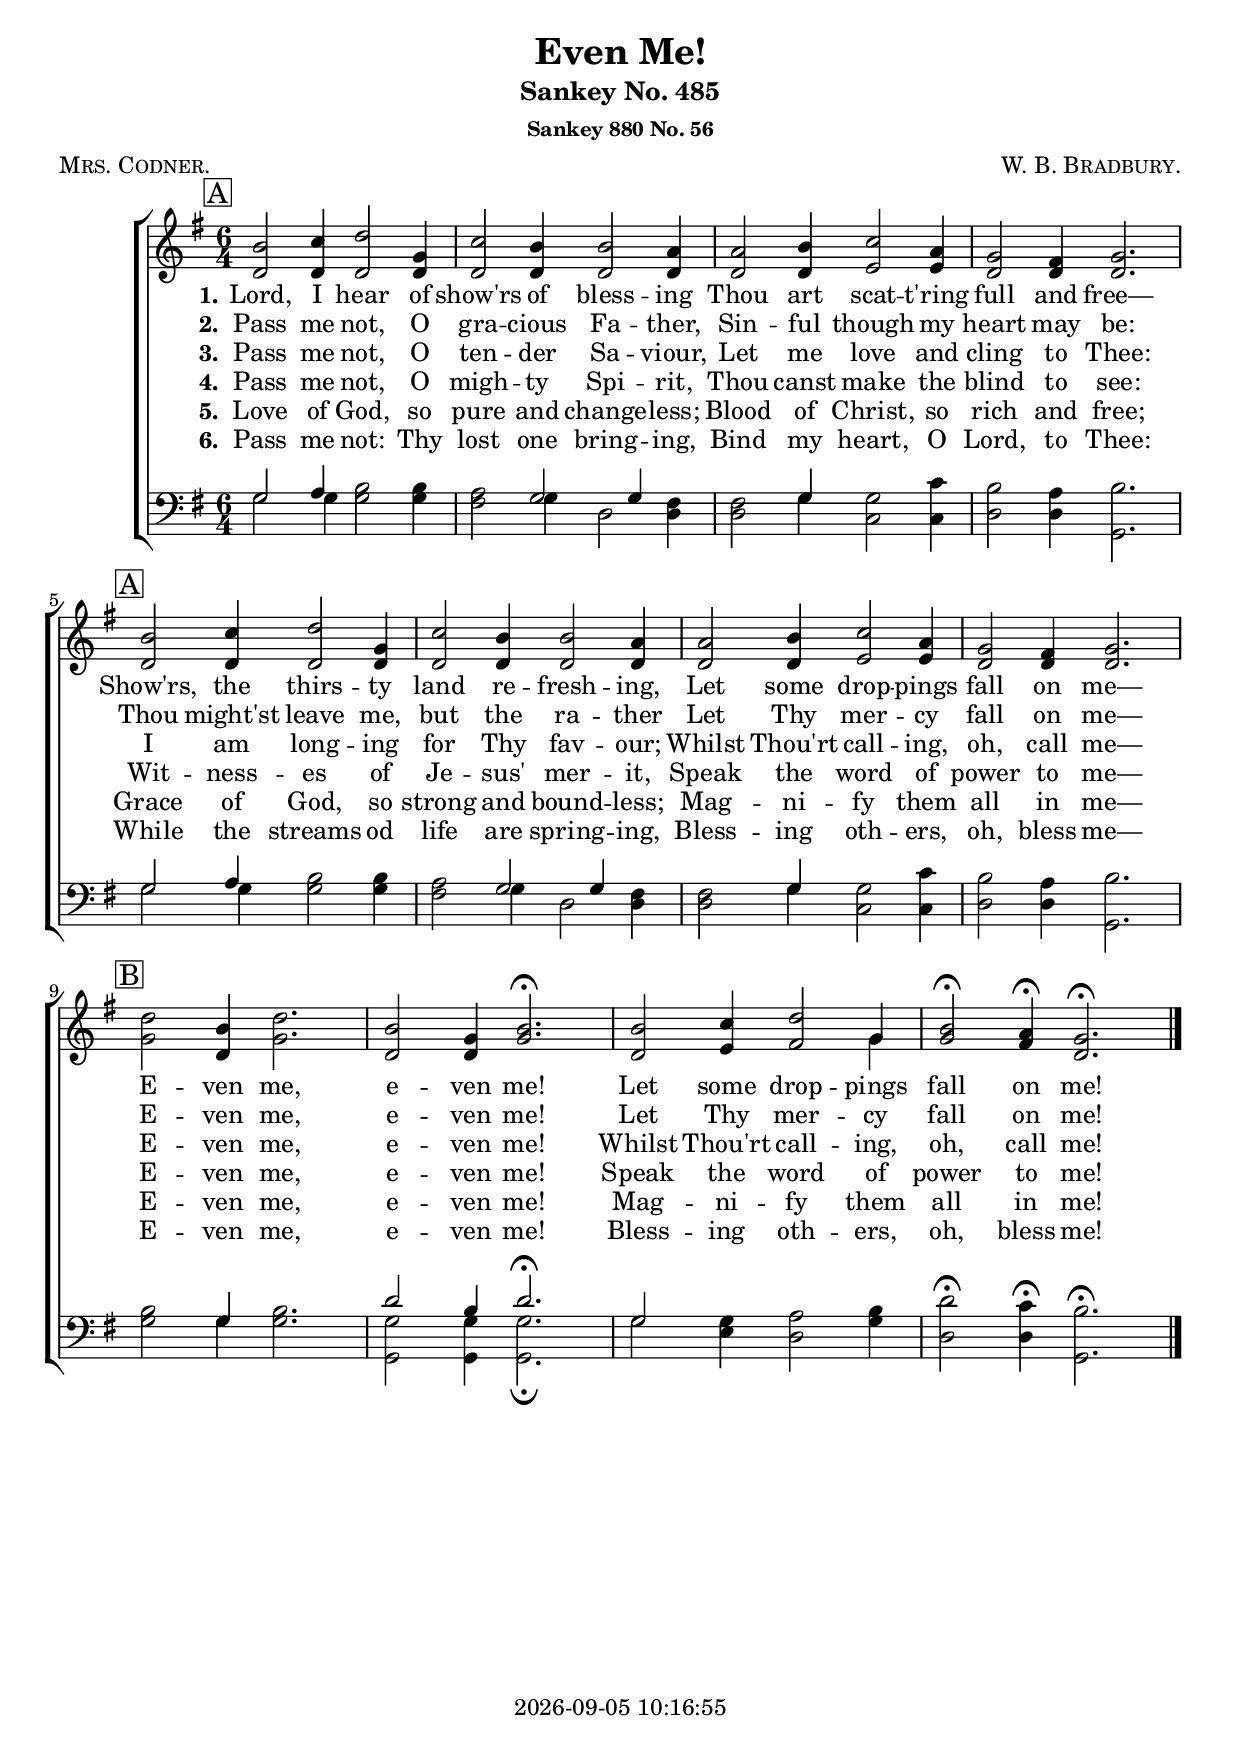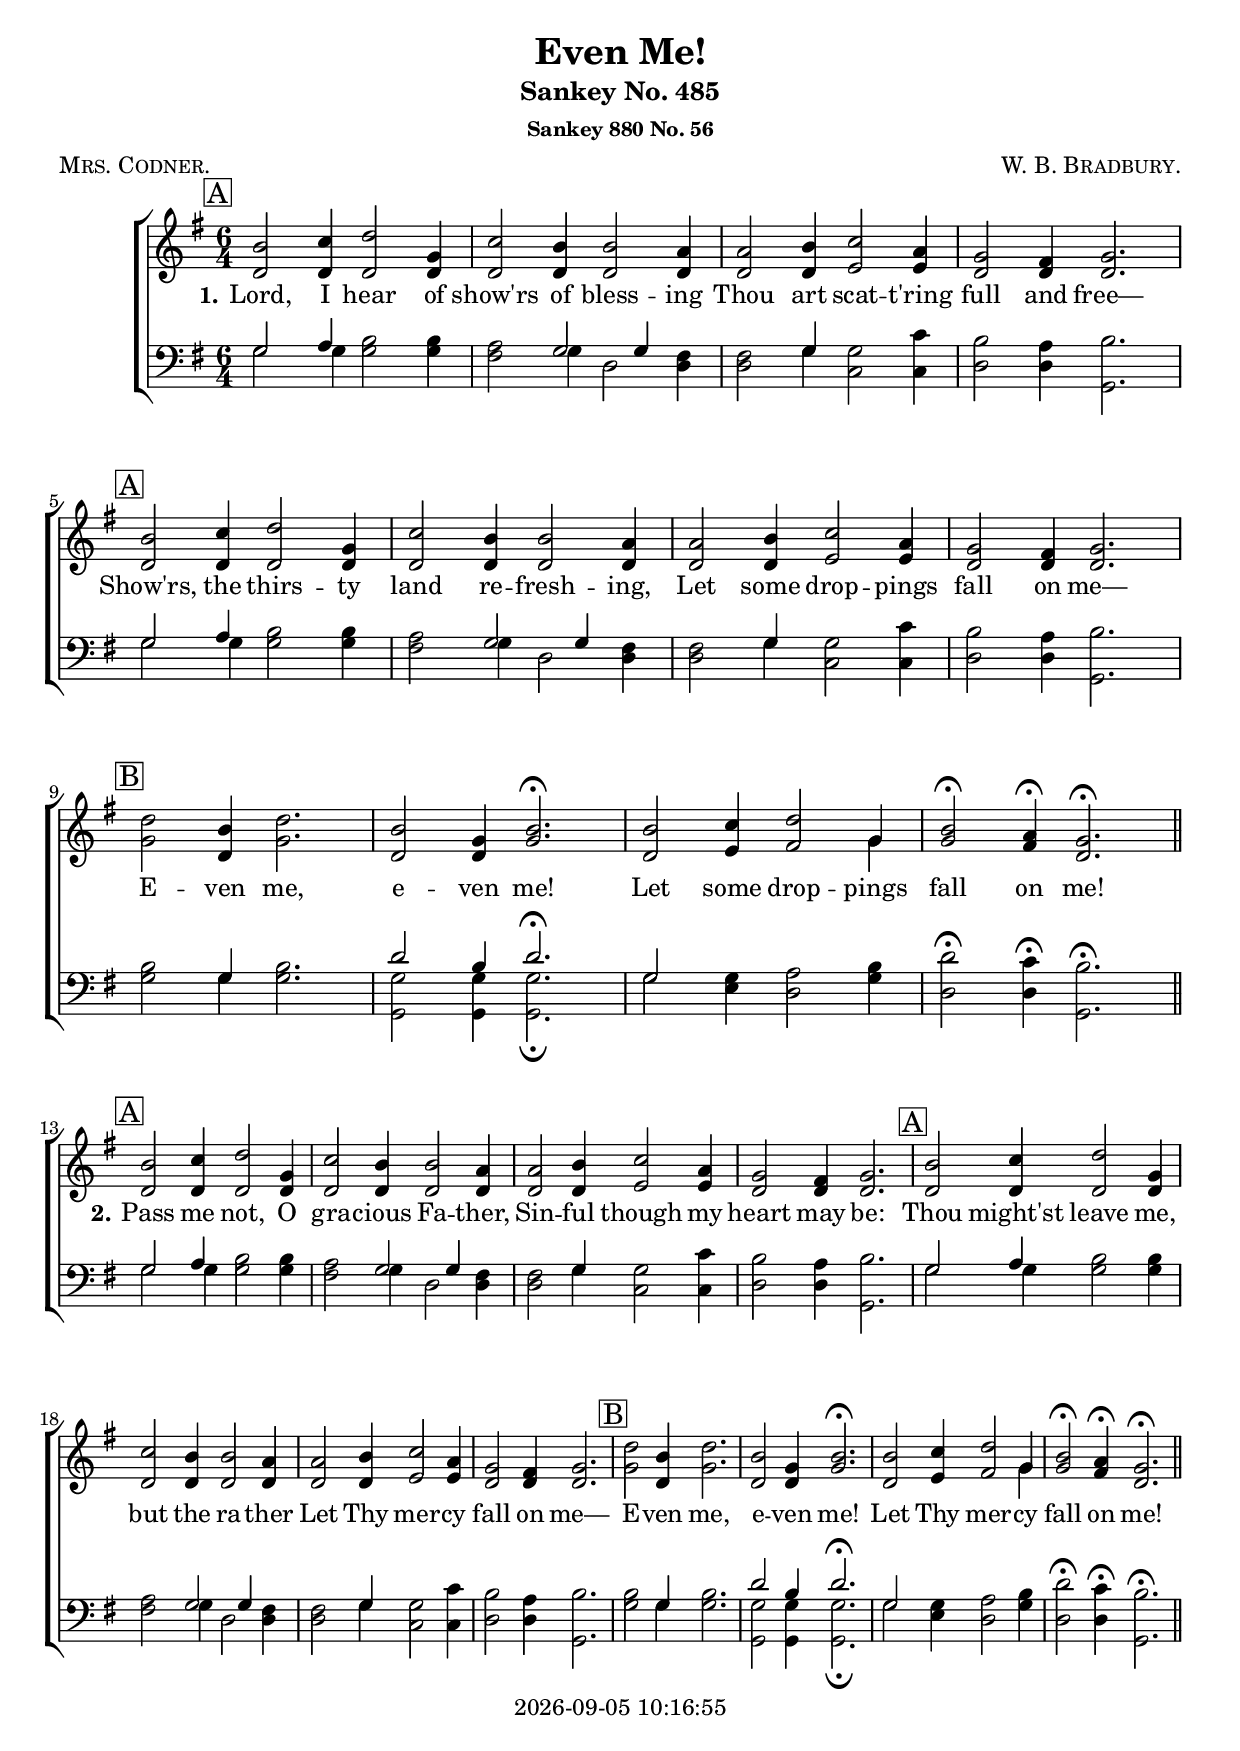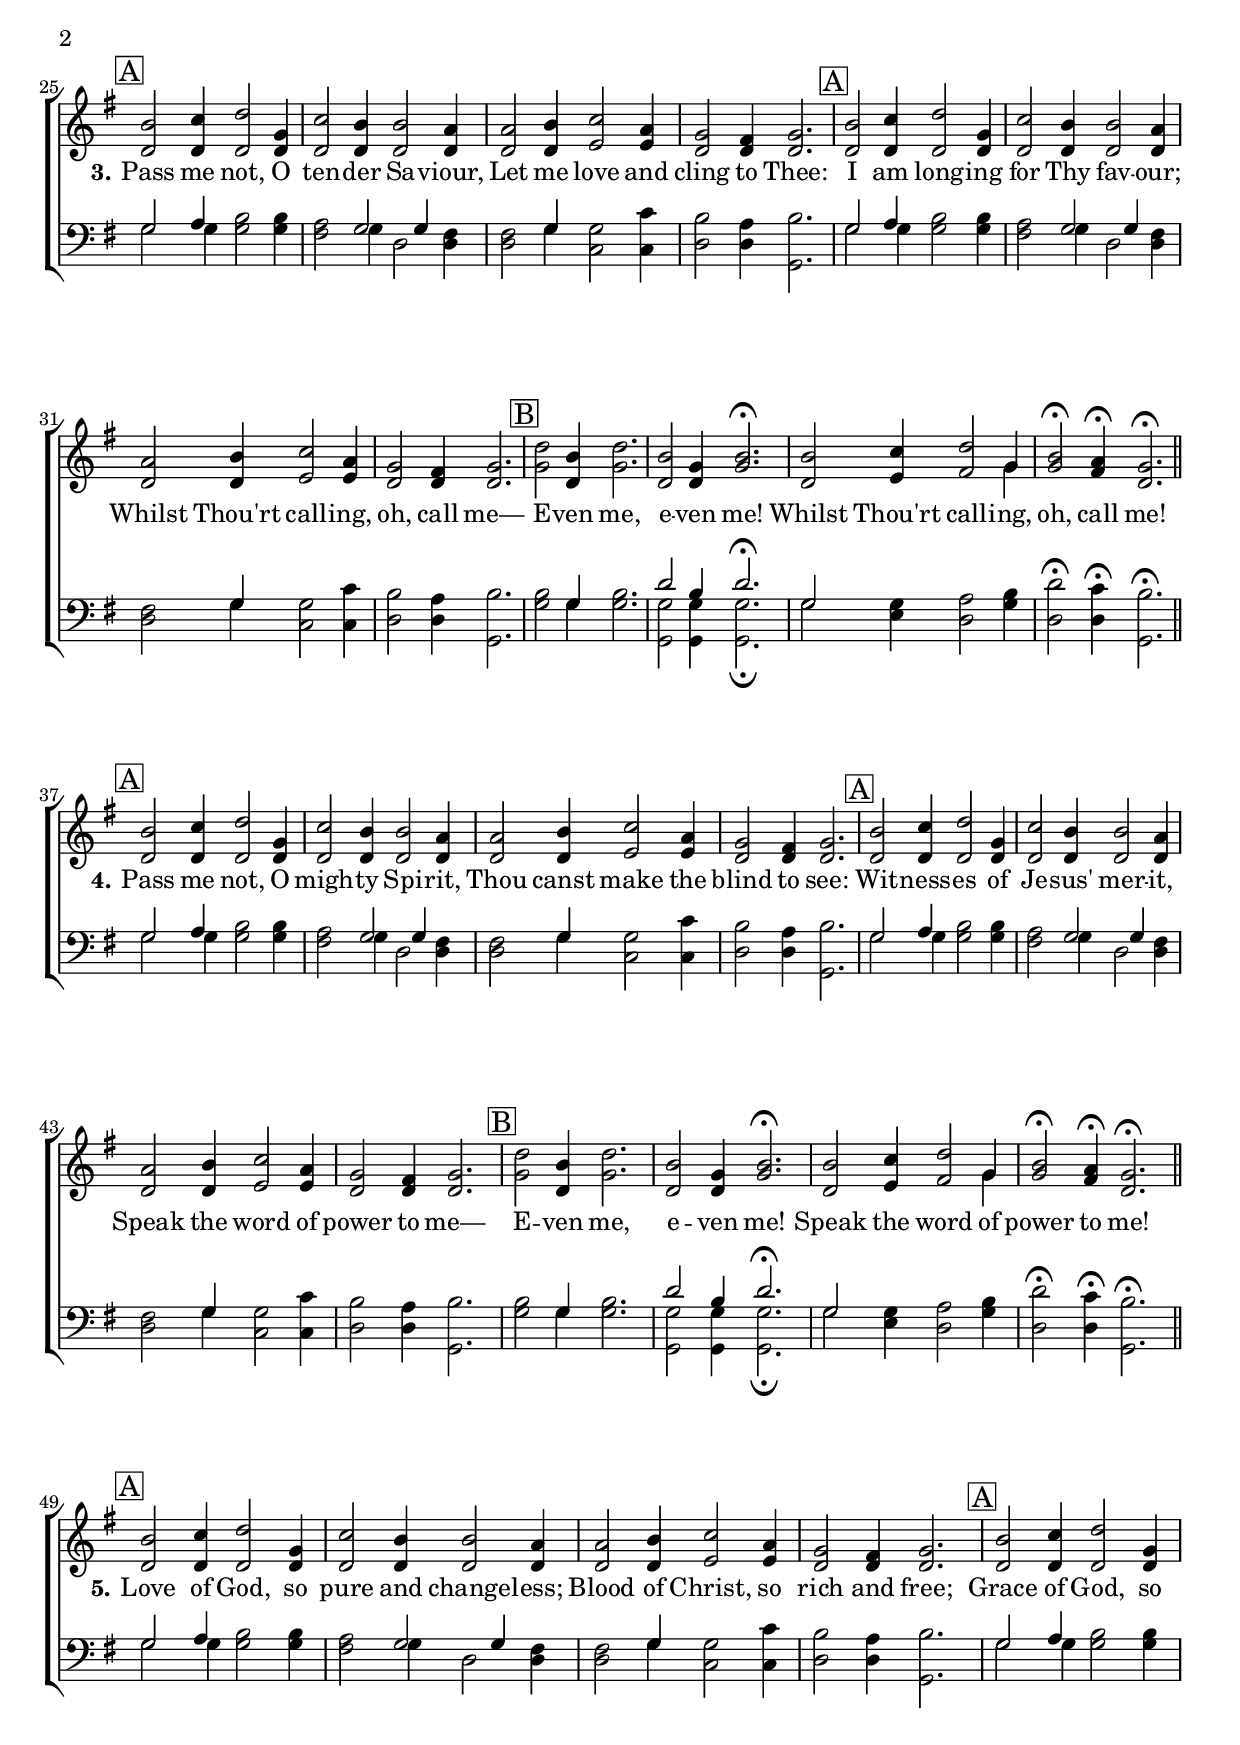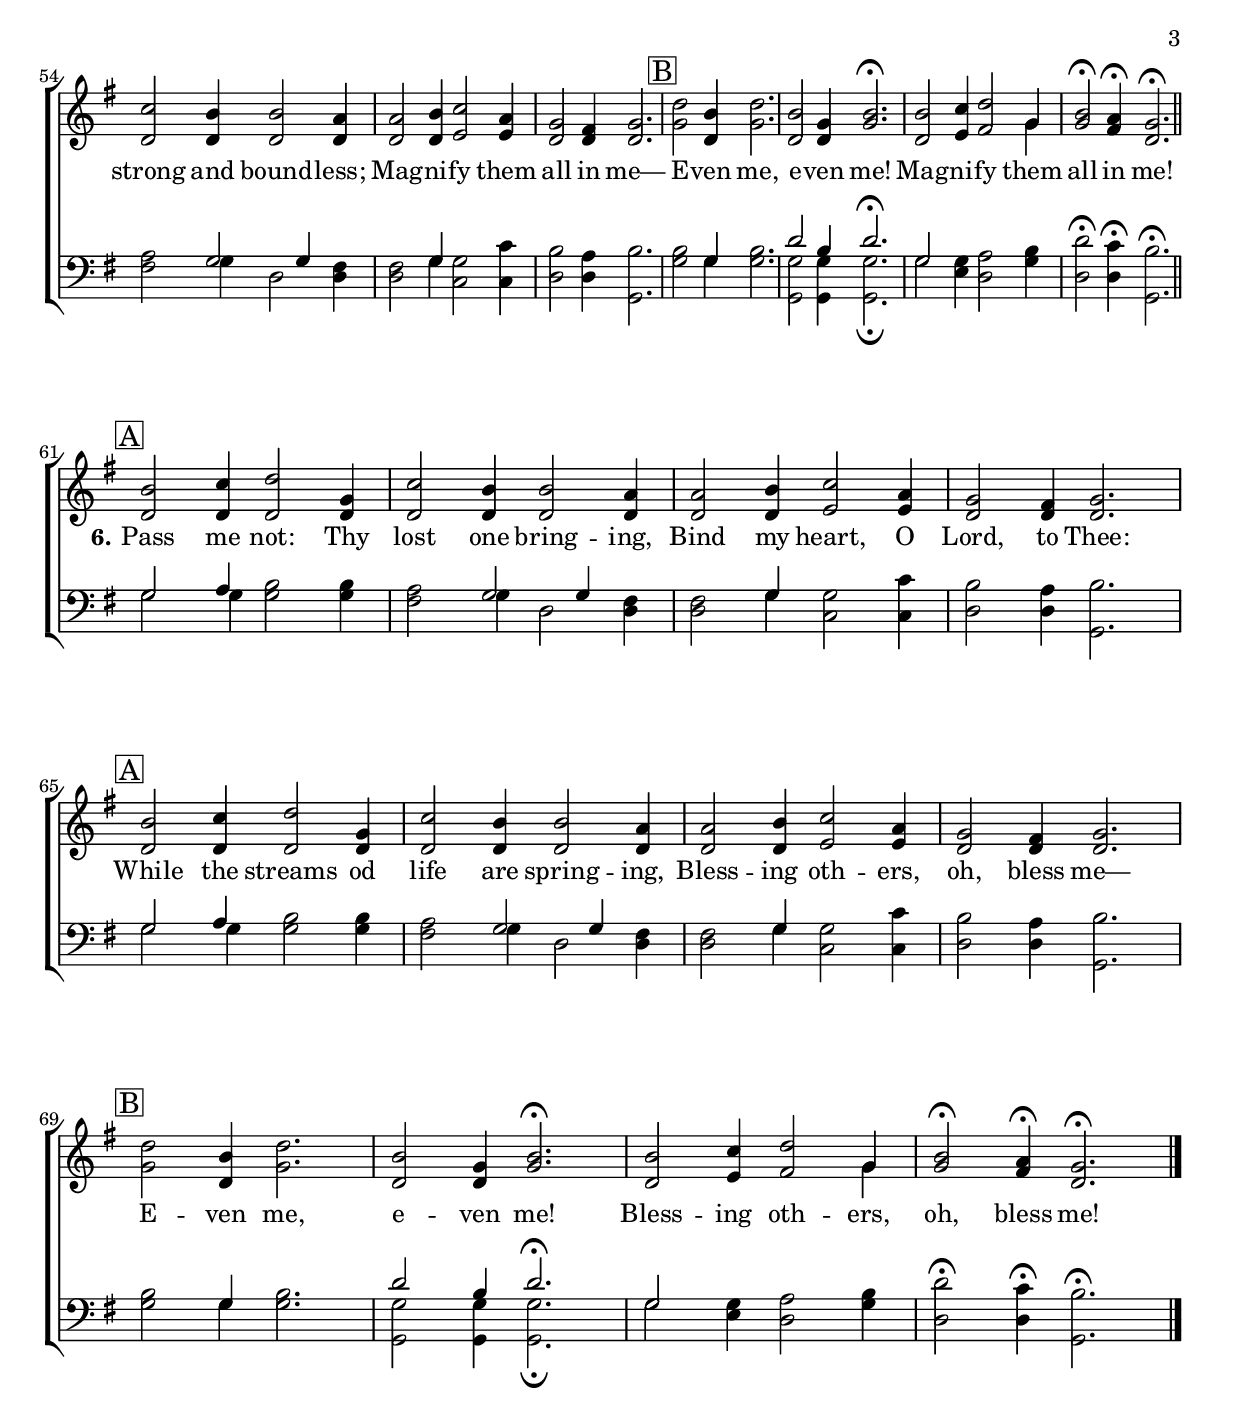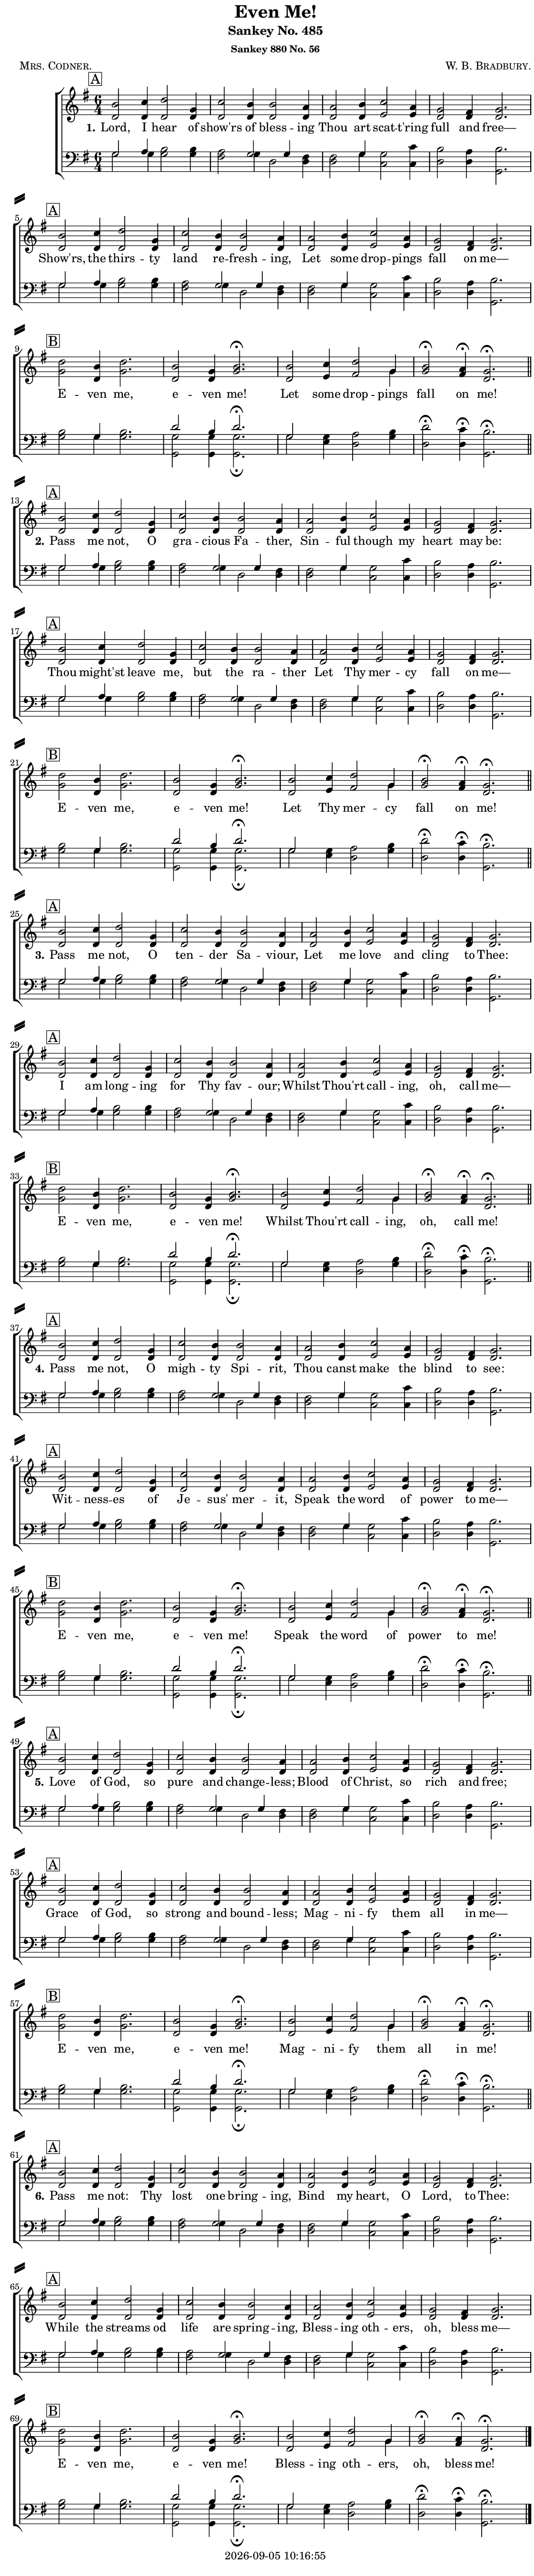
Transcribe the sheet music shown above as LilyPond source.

\version "2.22.1"

\include "articulate.ly"

today = #(strftime "%Y-%m-%d %H:%M:%S" (localtime (current-time)))

\header {
% centered at top
%  dedication  = "dedication"
  title       = "Even Me!"
  subtitle    = "Sankey No. 485"
  subsubtitle = "Sankey 880 No. 56"
%  instrument  = "instrument"
  
% arrangement of following lines:
%
%  poet    composer
%  meter   arranger
%  piece       opus

  composer    = \markup\smallCaps "W. B. Bradbury."
%  arranger    = "arranger"
%  opus        = "opus"

  poet        = \markup\smallCaps "Mrs. Codner."
%  meter       = \markup\smallCaps "meter"
%  piece       = \markup\smallCaps "piece"

% centered at bottom
% tagline     = "tagline" % default lilypond version
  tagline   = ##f
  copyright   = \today
}

% #(set-global-staff-size 16)

global = {
  \key g \major
  \time 6/4
}

RehearsalTrack = {
% \set Score.currentBarNumber = #5
  \repeat unfold 2 {
    \mark \markup { \box "A" } s1.*4
  }
  \mark \markup { \box "B" } s1.*4
}

TempoTrack = {
  \set Score.tempoHideNote = ##t
  \tempo 4=120
}

nl = { \bar "||" \break }

soprano = \relative {
  \autoBeamOff
  \repeat unfold 2 {
    b'2 c4 d2 g,4 | c2 b4 2 a4 | 2 b4 c2 a4 | g2 fis4 g2.
  }
  d'2 b4 d2. | b2 g4 b2.\fermata | 2 c4 d2 g,4 | b2\fermata a4\fermata g2.\fermata
}

alto = \relative {
  \autoBeamOff
  \repeat unfold 2 {
    d'2 4 2 4 | 2 4 2 4 | 2 4 e2 4 | d2 4 2.
  }
  g2 d4 g2. | d2 4 g2.\fermata | d2 e4 fis2 g4 | g2\fermata fis4\fermata d2.\fermata
}

tenor = \relative {
  \autoBeamOff
  \repeat unfold 2 {
    g2 a4 b2 4 | a2 g2 4 fis4 | 2 g4 2 c4 | b2 a4 b2. |    
  }
  b2 g4 b2. | d2 b4 d2.\fermata | g,2 4 a2 b4 | d2\fermata c4\fermata b2.\fermata |
}

bass = \relative {
  \autoBeamOff
  \repeat unfold 2 {
    g2 4 2 4 | fis2 g4 d2 4 | 2 g4 c,2 4 | d2 4 g,2. |
  }
  g'2 4 2. | <g, g'>2 4 2.\fermata | g'2 e4 d2 g4 | d2\fermata 4 \fermata g,2.\fermata
}

nom  = {   \set ignoreMelismata = ##t }
yesm = { \unset ignoreMelismata       }

chorus = \lyricmode {
}

chorusMen = \lyricmode {
}

verses = 6

wordsOne = \lyricmode {
  \set stanza = "1."
  Lord, I hear of show'rs of bless -- ing
  Thou art scat -- t'ring full and free—
  Show'rs, the thirs -- ty land re -- fresh -- ing,
  Let some drop -- pings fall on me—
  E -- ven me, e -- ven me!
  Let some drop -- pings fall on me!
}
  
wordsTwo = \lyricmode {
  \set stanza = "2."
  Pass me not, O gra -- cious Fa -- ther,
  Sin -- ful though my heart may be:
  Thou might'st leave me, but the ra -- ther
  Let Thy mer -- cy fall on me—
  E -- ven me, e -- ven me! 
  Let Thy mer -- cy fall on me!
}
  
wordsThree = \lyricmode {
  \set stanza = "3."
  Pass me not, O ten -- der Sa -- viour,
  Let me love and cling to Thee:
  I am long -- ing for Thy fav -- our;
  Whilst Thou'rt call -- ing, oh, call me—
  E -- ven me, e -- ven me! 
  Whilst Thou'rt call -- ing, oh, call me!
}
  
wordsFour = \lyricmode {
  \set stanza = "4."
  Pass me not, O migh -- ty Spi -- rit,
  Thou canst make the blind to see:
  Wit -- ness -- es of Je -- sus' mer -- it,
  Speak the word of power to me—
  E -- ven me, e -- ven me! 
  Speak the word of power to me!
}
  
wordsFive = \lyricmode {
  \set stanza = "5."
  Love of God, so pure and change -- less;
  Blood of Christ, so rich and free;
  Grace of God, so strong and bound -- less;
  Mag -- ni -- fy them all in me—
  E -- ven me, e -- ven me! 
  Mag -- ni -- fy them all in me!
}
  
wordsSix = \lyricmode {
  \set stanza = "6."
  Pass me not: Thy lost one bring -- ing,
  Bind my heart, O Lord, to Thee:
  While the streams od life are spring -- ing,
  Bless -- ing oth -- ers, oh, bless me—
  E -- ven me, e -- ven me! 
  Bless -- ing oth -- ers, oh, bless me!
}
  
wordsMidi = \lyricmode {
  \set stanza = "1."
  "Lord, " "I " "hear " "of " "show'rs " "of " bless "ing "
  "\nThou " "art " scat "t'ring " "full " "and " "free— "
  "\nShow'rs, " "the " thirs "ty " "land " re fresh "ing, "
  "\nLet " "some " drop "pings " "fall " "on " "me— "
  "\nE" "ven " "me, " e "ven " "me! "
  "\nLet " "some " drop "pings " "fall " "on " "me!\n"

  \set stanza = "2."
  "\nPass " "me " "not, " "O " gra "cious " Fa "ther, "
  "\nSin" "ful " "though " "my " "heart " "may " "be: "
  "\nThou " "might'st " "leave " "me, " "but " "the " ra "ther "
  "\nLet " "Thy " mer "cy " "fall " "on " "me— "
  "\nE" "ven " "me, " e "ven " "me! " 
  "\nLet " "Thy " mer "cy " "fall " "on " "me!\n"

  \set stanza = "3."
  "\nPass " "me " "not, " "O " ten "der " Sa "viour, "
  "\nLet " "me " "love " "and " "cling " "to " "Thee: "
  "\nI " "am " long "ing " "for " "Thy " fav "our; "
  "\nWhilst " "Thou'rt " call "ing, " "oh, " "call " "me— "
  "\nE" "ven " "me, " e "ven " "me! " 
  "\nWhilst " "Thou'rt " call "ing, " "oh, " "call " "me!\n"

  \set stanza = "4."
  "\nPass " "me " "not, " "O " migh "ty " Spi "rit, "
  "\nThou " "canst " "make " "the " "blind " "to " "see: "
  "\nWit" ness "es " "of " Je "sus' " mer "it, "
  "\nSpeak " "the " "word " "of " "power " "to " "me— "
  "\nE" "ven " "me, " e "ven " "me! " 
  "\nSpeak " "the " "word " "of " "power " "to " "me!\n"

  \set stanza = "5."
  "\nLove " "of " "God, " "so " "pure " "and " change "less; "
  "\nBlood " "of " "Christ, " "so " "rich " "and " "free; "
  "\nGrace " "of " "God, " "so " "strong " "and " bound "less; "
  "\nMag" ni "fy " "them " "all " "in " "me— "
  "\nE" "ven " "me, " e "ven " "me! " 
  "\nMag" ni "fy " "them " "all " "in " "me!\n"

  \set stanza = "6."
  "\nPass " "me " "not: " "Thy " "lost " "one " bring "ing, "
  "\nBind " "my " "heart, " "O " "Lord, " "to " "Thee: "
  "\nWhile " "the " "streams " "od " "life " "are " spring "ing, "
  "\nBless" "ing " oth "ers, " "oh, " "bless " "me— "
  "\nE" "ven " "me, " e "ven " "me! " 
  "\nBless" "ing " oth "ers, " "oh, " "bless " "me! "
}

wordsMidiMen = \lyricmode {
}

\book {
  \bookOutputSuffix "midi"
  \score {
%    \articulate
        \new ChoirStaff <<
                                % Soprano staff
          \new Staff = soprano
          <<
            \new Voice { \repeat unfold \verses \TempoTrack     }
            \new Voice { \global \repeat unfold \verses \soprano \bar "|." }
            \addlyrics \wordsMidi
          >>
                                % Alto staff
          \new Staff = alto
          <<
            \new Voice { \global \repeat unfold \verses { \alto \nl } \bar "|." }
          >>
                                % Tenor staff
          \new Staff = tenor
          <<
            \clef "treble_8"
            \new Voice { \global \repeat unfold \verses \tenor }
            \addlyrics \wordsMidiMen
          >>
                                % Bass staff
          \new Staff = bass
          <<
            \clef "bass"
            \new Voice { \global \repeat unfold \verses \bass }
          >>
        >>
    \midi {}
  }
}

\book {
  \bookOutputSuffix "repeat"
  \score {
        \new ChoirStaff <<
                                  % Joint soprano/alto staff
          \new Staff = women \with { printPartCombineTexts = ##f }
          <<
            \new Voice \RehearsalTrack
            \new Voice \TempoTrack
            \new NullVoice = "aligner" \soprano
            \new Voice \partCombine #'(2 . 88) { \global \soprano \bar "|." } { \global \alto }
            \new Lyrics \lyricsto "aligner" { \wordsOne \chorus }
            \new Lyrics \lyricsto "aligner"   \wordsTwo
            \new Lyrics \lyricsto "aligner"   \wordsThree
            \new Lyrics \lyricsto "aligner"   \wordsFour
            \new Lyrics \lyricsto "aligner"   \wordsFive
            \new Lyrics \lyricsto "aligner"   \wordsSix
          >>
                                  % Joint tenor/bass staff
          \new Staff = men \with { printPartCombineTexts = ##f }
          <<
            \clef "bass"
            \new Voice \partCombine #'(2 . 88) { \global \tenor } { \global \bass }
            \new NullVoice = alignerT { \tenor }
          >>
          \new Lyrics \with {alignAboveContext = men} \lyricsto alignerT \chorusMen
        >>
    \layout {
      indent = 1.5\cm
      \pointAndClickOff
      \context {
        \Staff \RemoveAllEmptyStaves
      }
    }
  }
}

singlescore = {
        \new ChoirStaff <<
                                  % Joint soprano/alto staff
          \new Staff = women \with { printPartCombineTexts = ##f }
          <<
            \new Voice { \repeat unfold \verses \RehearsalTrack }
            \new Voice { \repeat unfold \verses \TempoTrack }
            \new NullVoice = "aligner" { \repeat unfold \verses \soprano }
            \new Voice \partCombine #'(2 . 88) { \global \repeat unfold \verses \soprano \bar "|." }
                                    { \global \repeat unfold \verses { \alto \nl } \bar "|." }
            \new Lyrics \lyricsto "aligner" { \wordsOne   \chorus
                                              \wordsTwo   \chorus
                                              \wordsThree \chorus
                                              \wordsFour  \chorus
                                              \wordsFive  \chorus
                                              \wordsSix   \chorus
                                            }
          >>
                                  % Joint tenor/bass staff
          \new Staff = men \with { printPartCombineTexts = ##f }
          <<
            \clef "bass"
            \new Voice \partCombine #'(2 . 88) { \global \repeat unfold \verses \tenor }
                                    { \global \repeat unfold \verses \bass }
            \new NullVoice = alignerT { \repeat unfold \verses \tenor }
          >>
          \new Lyrics \with {alignAboveContext = men} \lyricsto alignerT { \repeat unfold \verses \chorusMen }
        >>
}

\book {
  \bookOutputSuffix "single"
  \score {
    \singlescore
    \layout {
      indent = 1.5\cm
      \pointAndClickOff
      \context {
        \Staff \RemoveAllEmptyStaves
      }
    }
  }
}

\book {
  \bookOutputSuffix "singlepage"
  \paper {
    top-margin = 0
    left-margin = 7
    right-margin = 1
    paper-width = 190\mm
    page-breaking = #ly:one-page-breaking
    system-system-spacing.basic-distance = #15
    system-separator-markup = \slashSeparator
  }
  \score {
    \singlescore
    \layout {
      indent = 1.5\cm
      \pointAndClickOff
      \context {
        \Staff \RemoveAllEmptyStaves
      }
    }
  }
}
